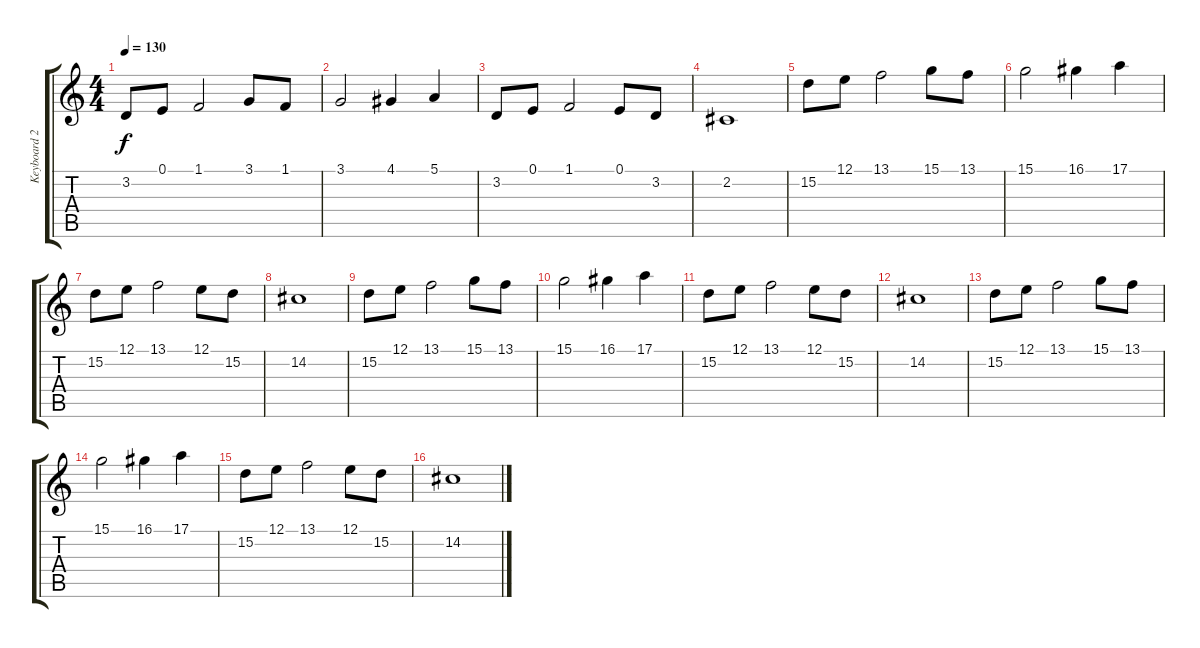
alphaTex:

\track ("Keyboard 2" "Keyboard 2") {instrument electricpiano2}
\staff {score tabs}
\tuning (E4 B3 G3 D3 A2 E2) {hide}
\ts (4 4)
\tempo 130
\clef g2
\ks c
3.2.8{dy f} 0.1.8 1.1.2 3.1.8 1.1.8 |
3.1.2 4.1.4 5.1.4 |
3.2.8 0.1.8 1.1.2 0.1.8 3.2.8 |
2.2.1 |
15.2.8 12.1.8 13.1.2 15.1.8 13.1.8 |
15.1.2 16.1.4 17.1.4 |
15.2.8 12.1.8 13.1.2 12.1.8 15.2.8 |
14.2.1 |
15.2.8 12.1.8 13.1.2 15.1.8 13.1.8 |
15.1.2 16.1.4 17.1.4 |
15.2.8 12.1.8 13.1.2 12.1.8 15.2.8 |
14.2.1 |
15.2.8 12.1.8 13.1.2 15.1.8 13.1.8 |
15.1.2 16.1.4 17.1.4 |
15.2.8 12.1.8 13.1.2 12.1.8 15.2.8 |
14.2.1
